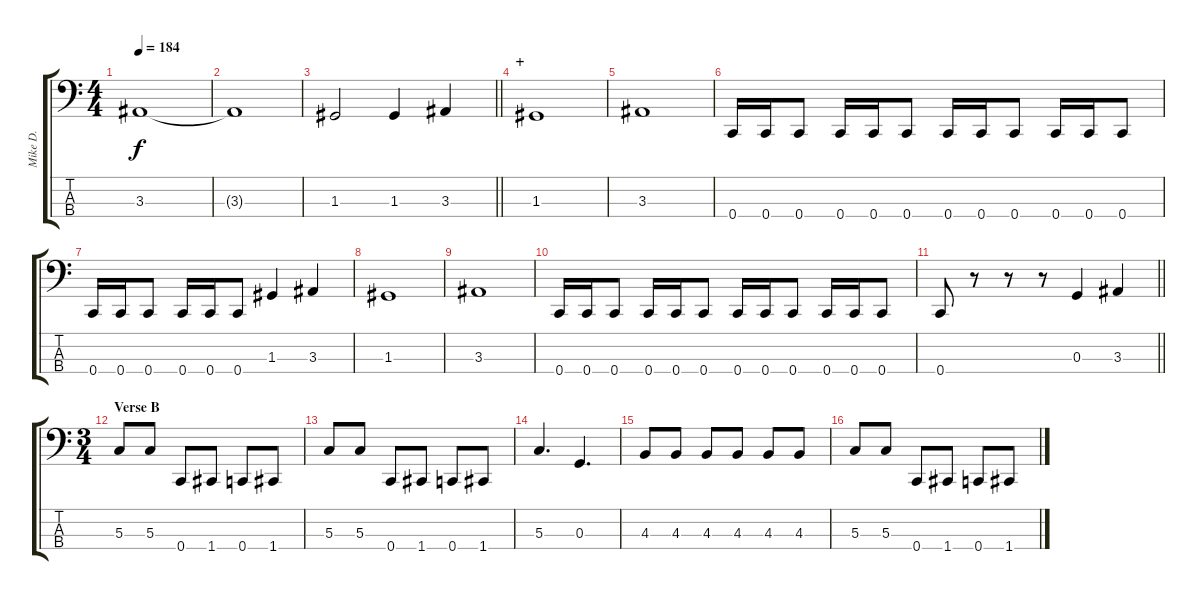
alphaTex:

\track ("Mike D." "Mike D.") {instrument electricbassfinger}
\staff {score tabs}
\tuning (F2 C2 G1 C1) {hide}
\ts (4 4)
\tempo 184
\clef f4
\ks c
3.3.1{dy f} |
3.3{t}.1 |
\barLineRight lightlight
1.3.2 1.3.4 3.3.4 |
\section ("" "+")
1.3.1 |
3.3.1 |
0.4.16 0.4.16 0.4.8 0.4.16 0.4.16 0.4.8 0.4.16 0.4.16 0.4.8 0.4.16 0.4.16 0.4.8 |
0.4.16 0.4.16 0.4.8 0.4.16 0.4.16 0.4.8 1.3.4 3.3.4 |
1.3.1 |
3.3.1 |
0.4.16 0.4.16 0.4.8 0.4.16 0.4.16 0.4.8 0.4.16 0.4.16 0.4.8 0.4.16 0.4.16 0.4.8 |
\barLineRight lightlight
0.4.8 r.8 r.8 r.8 0.3.4 3.3.4 |
\ts (3 4)
\section ("" "Verse B")
5.3.8 5.3.8 0.4.8 1.4.8 0.4.8 1.4.8 |
5.3.8 5.3.8 0.4.8 1.4.8 0.4.8 1.4.8 |
5.3.4{d} 0.3.4{d} |
4.3.8 4.3.8 4.3.8 4.3.8 4.3.8 4.3.8 |
5.3.8 5.3.8 0.4.8 1.4.8 0.4.8 1.4.8
